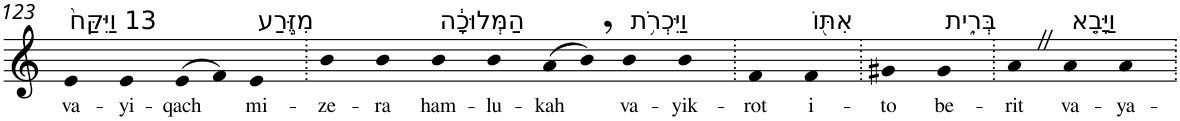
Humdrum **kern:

**kern	**text
*part1	*part1
*staff1	*staff1
*I"Piano	*
*I'Pno	*
!!LO:PB:g=z
*clefG2	*
*k[]	*
=123	=123
!LO:TX:a:t=13 וַיִּקַּח֙	!
!	!LO:LY:b
4e	va-
!	!LO:LY:b
4e	-yi-
!	!LO:LY:b
(>8e	-qach
8f)	.
!LO:TX:a:t=מִזֶּ֣רַע	!
!	!LO:LY:b
4e	mi-
=124.	=124.
!	!LO:LY:b
4b	-ze-
!	!LO:LY:b
4b	-ra
!LO:TX:a:t=הַמְּלוּכָ֔ה	!
!	!LO:LY:b
4b	ham-
!	!LO:LY:b
4b	-lu-
!	!LO:LY:b
(>8a	-kah
8b,)	.
!LO:TX:a:t=וַיִּכְרֹ֥ת	!
!	!LO:LY:b
4b	va-
!	!LO:LY:b
4b	-yik-
=125.	=125.
!	!LO:LY:b
4f	-rot
!LO:TX:a:t=אִתּ֖וֹ	!
!	!LO:LY:b
4f	i-
=126.	=126.
!	!LO:LY:b
4g#X	-to
!LO:TX:a:t=בְּרִ֑ית	!
!	!LO:LY:b
4g#	be-
=127.	=127.
!	!LO:LY:b
4aZ	-rit
!LO:TX:a:t=וַיָּבֵ֤א	!
!	!LO:LY:b
4a	va-
!	!LO:LY:b
4a	-ya-
=.	=.
*-	*-
